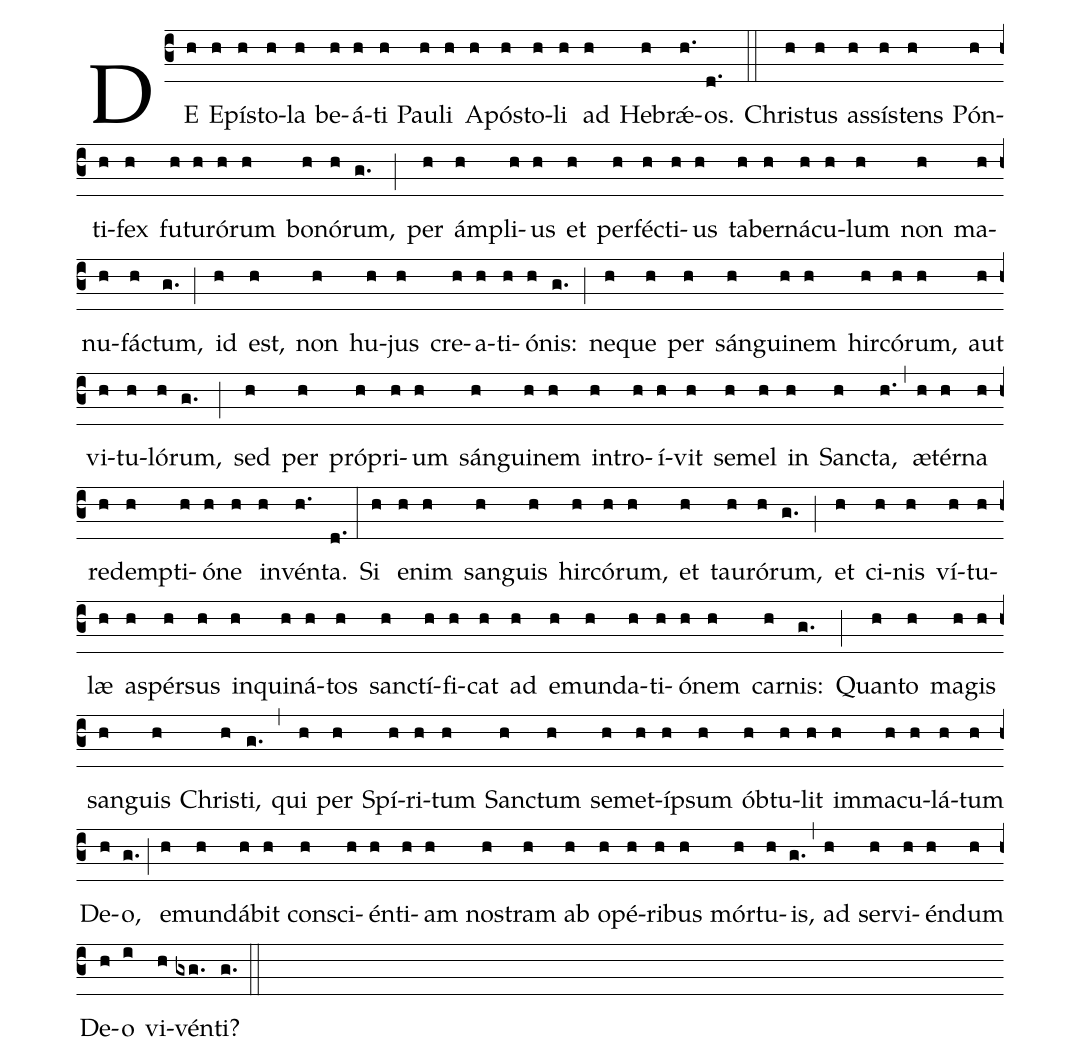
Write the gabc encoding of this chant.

%%
(c3) DE(h) E(h)pís(h)to(h)la(h) be(h)á(h)ti(h) Pau(h)li(h) A(h)pós(h)to(h)li(h) ad(h) He(h)brǽ(h.)os.(d.) (::) Chris(h)tus(h) as(h)sís(h)tens(h) Pón(h)ti(h)fex(h) fu(h)tu(h)ró(h)rum(h) bo(h)nó(h)rum,(g.) (;) per(h) ám(h)pli(h)us(h) et(h) per(h)féc(h)ti(h)us(h) ta(h)ber(h)ná(h)cu(h)lum(h) non(h) ma(h)nu(h)fác(h)tum,(g.) (;) id(h) est,(h) non(h) hu(h)jus(h) cre(h)a(h)ti(h)ó(h)nis:(g.) (;) ne(h)que(h) per(h) sán(h)gui(h)nem(h) hir(h)có(h)rum,(h) aut(h) vi(h)tu(h)ló(h)rum,(g.) (;) sed(h) per(h) pró(h)pri(h)um(h) sán(h)gui(h)nem(h) in(h)tro(h)í(h)vit(h) se(h)mel(h) in(h) Sanc(h)ta,(h.) (,) æ(h)tér(h)na(h) red(h)emp(h)ti(h)ó(h)ne(h) in(h)vén(h.)ta.(d.) (:) Si(h) e(h)nim(h) san(h)guis(h) hir(h)có(h)rum,(h) et(h) tau(h)ró(h)rum,(g.) (;) et(h) ci(h)nis(h) ví(h)tu(h)læ(h) a(h)spér(h)sus(h) in(h)qui(h)ná(h)tos(h) sanc(h)tí(h)fi(h)cat(h) ad(h) e(h)mun(h)da(h)ti(h)ó(h)nem(h) car(h)nis:(g.) (;) Quan(h)to(h) ma(h)gis(h) san(h)guis(h) Chris(h)ti,(g.) (,) qui(h) per(h) Spí(h)ri(h)tum(h) Sanc(h)tum(h) se(h)met(h)íp(h)sum(h) ób(h)tu(h)lit(h) im(h)ma(h)cu(h)lá(h)tum(h) De(h)o,(g.) (;) e(h)mun(h)dá(h)bit(h) con(h)sci(h)én(h)ti(h)am(h) nos(h)tram(h) ab(h) o(h)pé(h)ri(h)bus(h) mór(h)tu(h)is,(g.) (,) ad(h) ser(h)vi(h)én(h)dum(h) De(h)o(i) vi(h)vén(gxg.)ti?(g.) (::)
